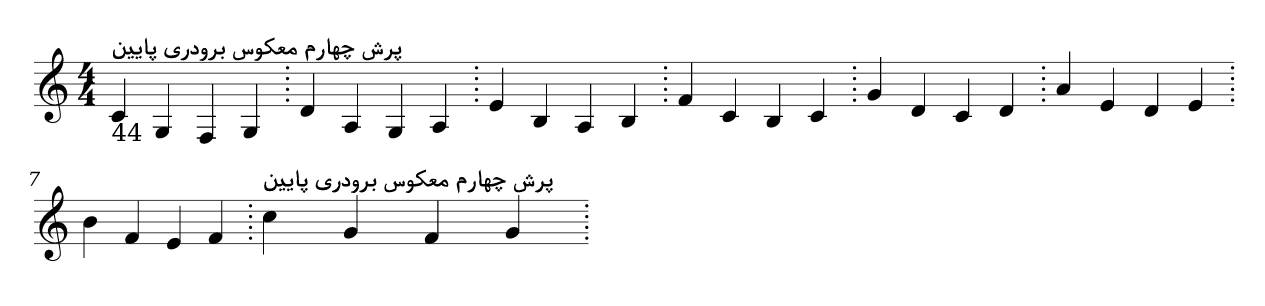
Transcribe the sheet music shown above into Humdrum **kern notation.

**kern
*part1
*staff1
!!LO:LB:g=z
*clefG2
*k[]
*C:
*M4/4
=1
!LO:TX:b:t=44
!LO:TX:a:t=پرش چهارم معکوس برودری پایین
4ci/
4Gi/
4Fi/
4Gi/
=2.
*k[]
*C:
4di/
4Ai/
4Gi/
4Ai/
=3.
*k[]
*C:
4ei/
4Bi/
4Ai/
4Bi/
!!LO:LB:g=z
=4.
*k[]
*C:
4fi/
4ci/
4Bi/
4ci/
=5.
*k[]
*C:
4gi/
4di/
4ci/
4di/
=6.
*k[]
*C:
4ai/
4ei/
4di/
4ei/
=7.
*k[]
*C:
4bi\
4fi/
4ei/
4fi/
!!LO:LB:g=z
=8.
*k[]
*C:
!LO:TX:a:t=پرش چهارم معکوس برودری پایین
4cci\
4gi/
4fi/
4gi/
=.
*-
